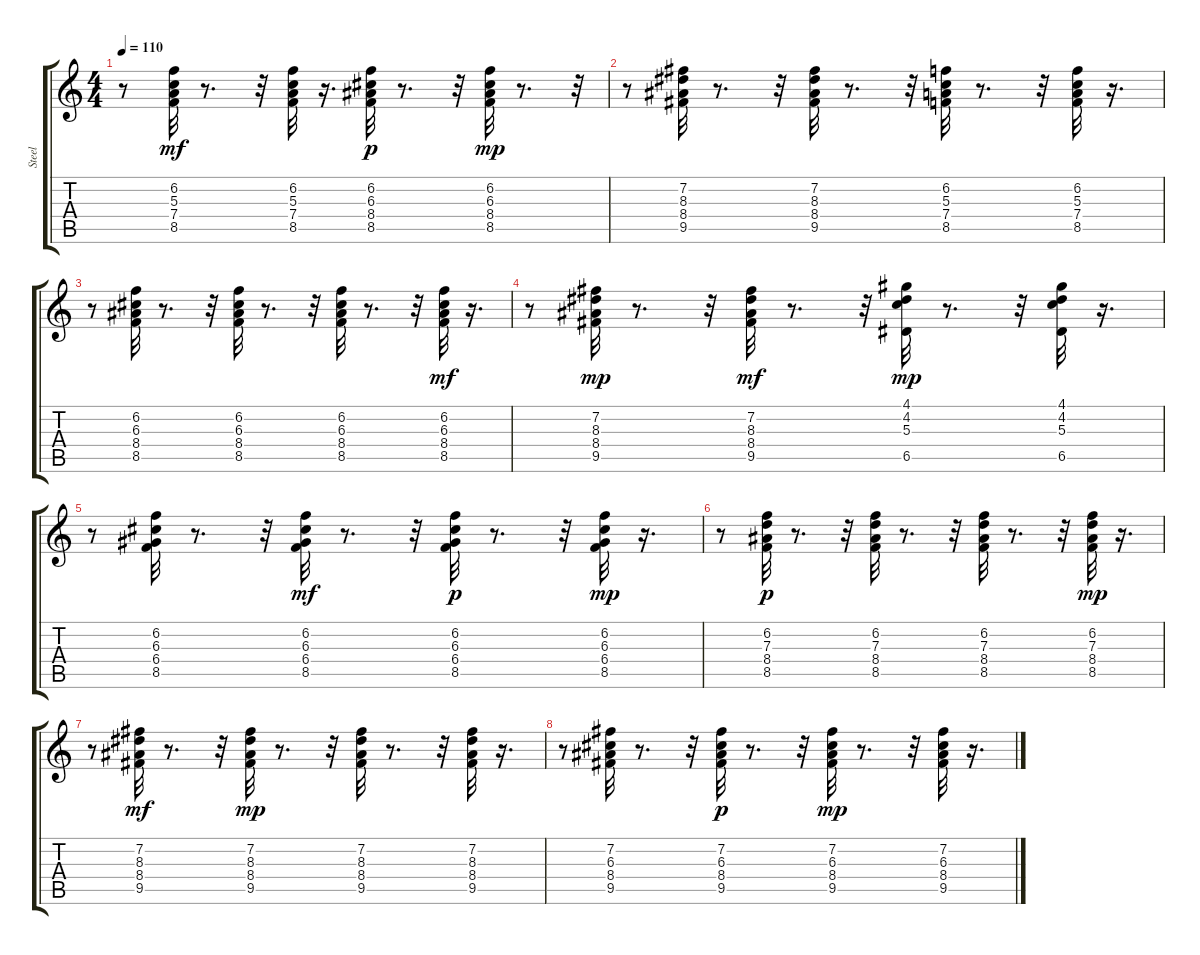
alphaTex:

\track ("Steel" "Steel") {instrument acousticguitarsteel}
\staff {score tabs}
\tuning (E4 B3 G3 D3 A2 E2) {hide}
\ts (4 4)
\tempo 110
\clef g2
\ks c
r.8{dy mp} (6.2 5.3 7.4 8.5).32{dy mf} r.8{d} r.32 (6.2 5.3 7.4 8.5).32 r.16{d} (6.2 6.3 8.4 8.5).32{dy p} r.8{d} r.32 (6.2 6.3 8.4 8.5).32{dy mp} r.8{d} r.32 |
r.8 (7.2 8.3 8.4 9.5).32 r.8{d} r.32 (7.2 8.3 8.4 9.5).32 r.8{d} r.32 (6.2 5.3 7.4 8.5).32 r.8{d} r.32 (6.2 5.3 7.4 8.5).32 r.16{d} |
r.8 (6.2 6.3 8.4 8.5).32 r.8{d} r.32 (6.2 6.3 8.4 8.5).32 r.8{d} r.32 (6.2 6.3 8.4 8.5).32 r.8{d} r.32 (6.2 6.3 8.4 8.5).32{dy mf} r.16{d} |
r.8 (7.2 8.3 8.4 9.5).32{dy mp} r.8{d} r.32 (7.2 8.3 8.4 9.5).32{dy mf} r.8{d} r.32 (4.1 4.2 5.3 6.5).32{dy mp} r.8{d} r.32 (4.1 4.2 5.3 6.5).32 r.16{d} |
r.8 (6.2 6.3 6.4 8.5).32 r.8{d} r.32 (6.2 6.3 6.4 8.5).32{dy mf} r.8{d} r.32 (6.2 6.3 6.4 8.5).32{dy p} r.8{d} r.32 (6.2 6.3 6.4 8.5).32{dy mp} r.16{d} |
r.8 (6.2 7.3 8.4 8.5).32{dy p} r.8{d} r.32 (6.2 7.3 8.4 8.5).32 r.8{d} r.32 (6.2 7.3 8.4 8.5).32 r.8{d} r.32 (6.2 7.3 8.4 8.5).32{dy mp} r.16{d} |
r.8 (7.2 8.3 8.4 9.5).32{dy mf} r.8{d} r.32 (7.2 8.3 8.4 9.5).32{dy mp} r.8{d} r.32 (7.2 8.3 8.4 9.5).32 r.8{d} r.32 (7.2 8.3 8.4 9.5).32 r.16{d} |
r.8 (7.2 6.3 8.4 9.5).32 r.8{d} r.32 (7.2 6.3 8.4 9.5).32{dy p} r.8{d} r.32 (7.2 6.3 8.4 9.5).32{dy mp} r.8{d} r.32 (7.2 6.3 8.4 9.5).32 r.16{d}
